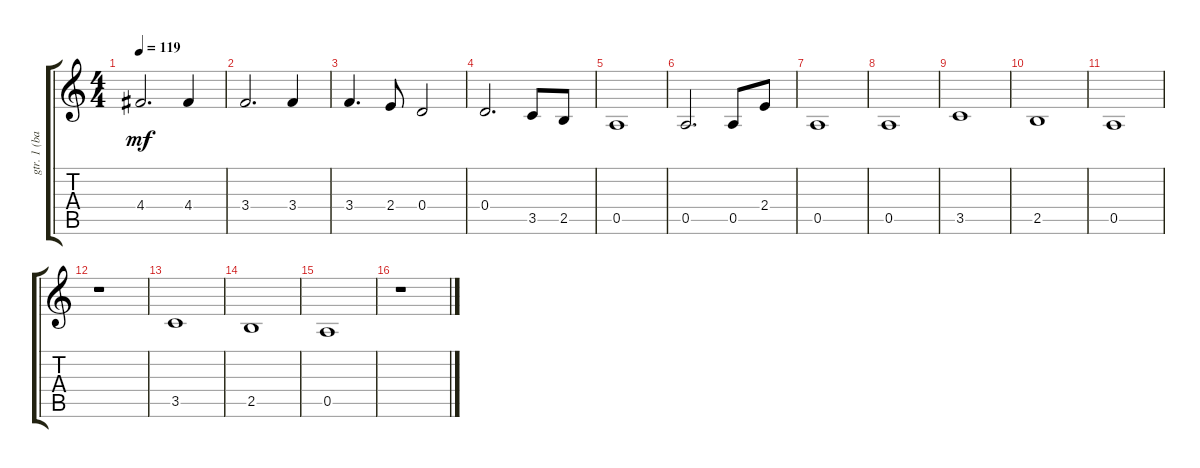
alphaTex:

\track ("gtr. 1 (bass)" "gtr. 1 (ba") {instrument acousticguitarnylon}
\staff {score tabs}
\tuning (E4 B3 G3 D3 A2 E2) {hide}
\ts (4 4)
\tempo 119
\clef g2
\ks c
4.4.2{d dy mf} 4.4.4 |
3.4.2{d} 3.4.4 |
3.4.4{d} 2.4.8 0.4.2 |
0.4.2{d} 3.5.8 2.5.8 |
0.5.1 |
0.5.2{d} 0.5.8 2.4.8 |
0.5.1 |
0.5.1 |
3.5.1 |
2.5.1 |
0.5.1 |
r.1 |
3.5.1 |
2.5.1 |
0.5.1 |
r.1
